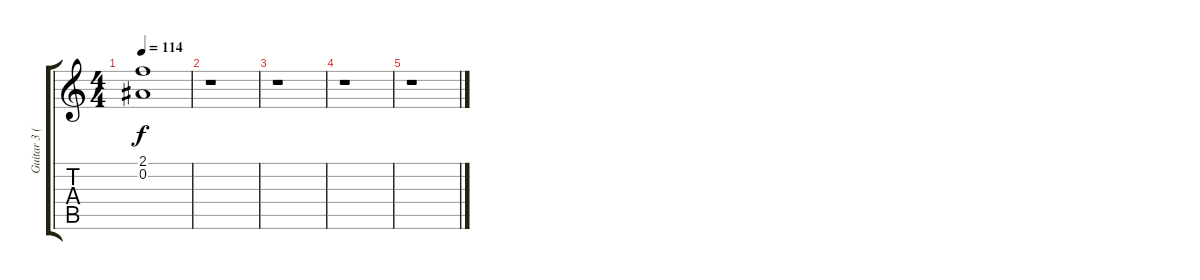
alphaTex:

\track ("Guitar 3 (Distortion w/ Octaver)" "Guitar 3 (") {instrument distortionguitar}
\staff {score tabs}
\tuning (Eb4 Bb3 G3 Db3 Ab2 Eb2) {hide}
\ts (4 4)
\tempo 114
\clef g2
\ks c
(2.1{t} 0.2{t}).1{dy f} |
r.1 |
r.1 |
r.1 |
r.1
